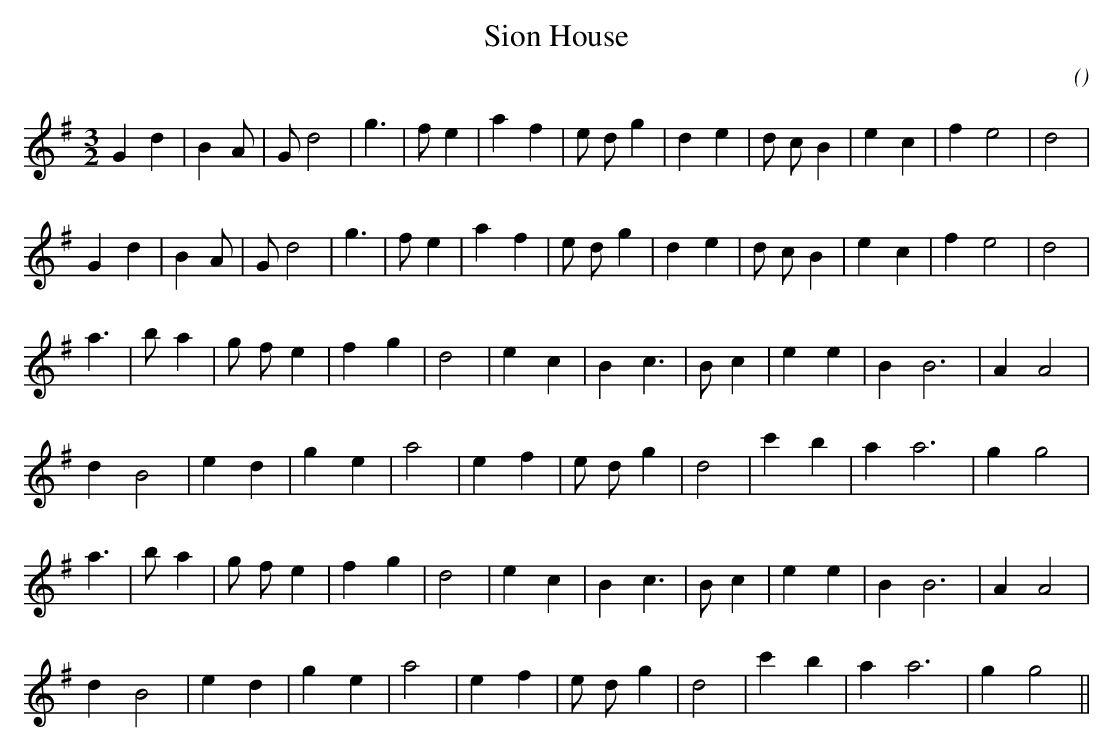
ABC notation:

X:1
T: Sion House
C:
O:
M:3/2
K:G
K:G
M:3/2
L:1/16
G4 d4 |B4 A2 |G2 d8 |g6 |f2 e4 |a4 f4 |e2 d2 g4 |d4 e4 |d2 c2 B4 |e4 c4 |f4 e8 |d8 |
G4 d4 |B4 A2 |G2 d8 |g6 |f2 e4 |a4 f4 |e2 d2 g4 |d4 e4 |d2 c2 B4 |e4 c4 |f4 e8 |d8 |
a6 |b2 a4 |g2 f2 e4 |f4 g4 |d8 |e4 c4 |B4 c6 |B2 c4 |e4 e4 |B4 B12 |A4 A8 |
d4 B8 |e4 d4 |g4 e4 |a8 |e4 f4 |e2 d2 g4 |d8 |c'4 b4 |a4 a12 |g4 g8 |
a6 |b2 a4 |g2 f2 e4 |f4 g4 |d8 |e4 c4 |B4 c6 |B2 c4 |e4 e4 |B4 B12 |A4 A8 |
d4 B8 |e4 d4 |g4 e4 |a8 |e4 f4 |e2 d2 g4 |d8 |c'4 b4 |a4 a12 |g4 g8 ||
